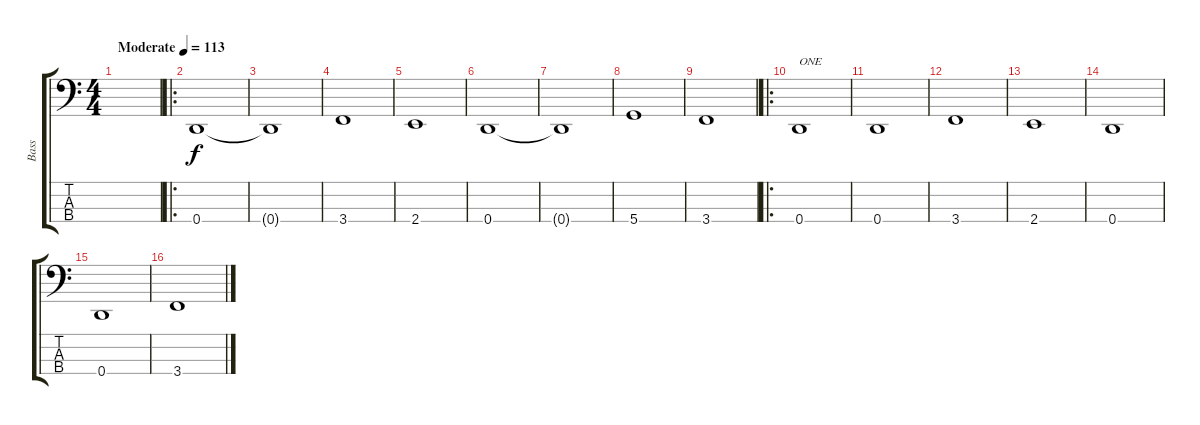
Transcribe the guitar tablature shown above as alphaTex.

\track ("Bass" "Bass") {instrument electricbassfinger}
\staff {score tabs}
\tuning (G2 D2 A1 D1) {hide}
\ts (4 4)
\tempo (113 "Moderate")
\clef f4
\ks c
|
\ro
0.4.1 |
0.4{t}.1 |
3.4.1 |
2.4.1 |
0.4.1 |
0.4{t}.1 |
5.4.1 |
3.4.1 |
\ro
0.4.1{txt "ONE"} |
0.4.1 |
3.4.1 |
2.4.1 |
0.4.1 |
0.4.1 |
3.4.1
